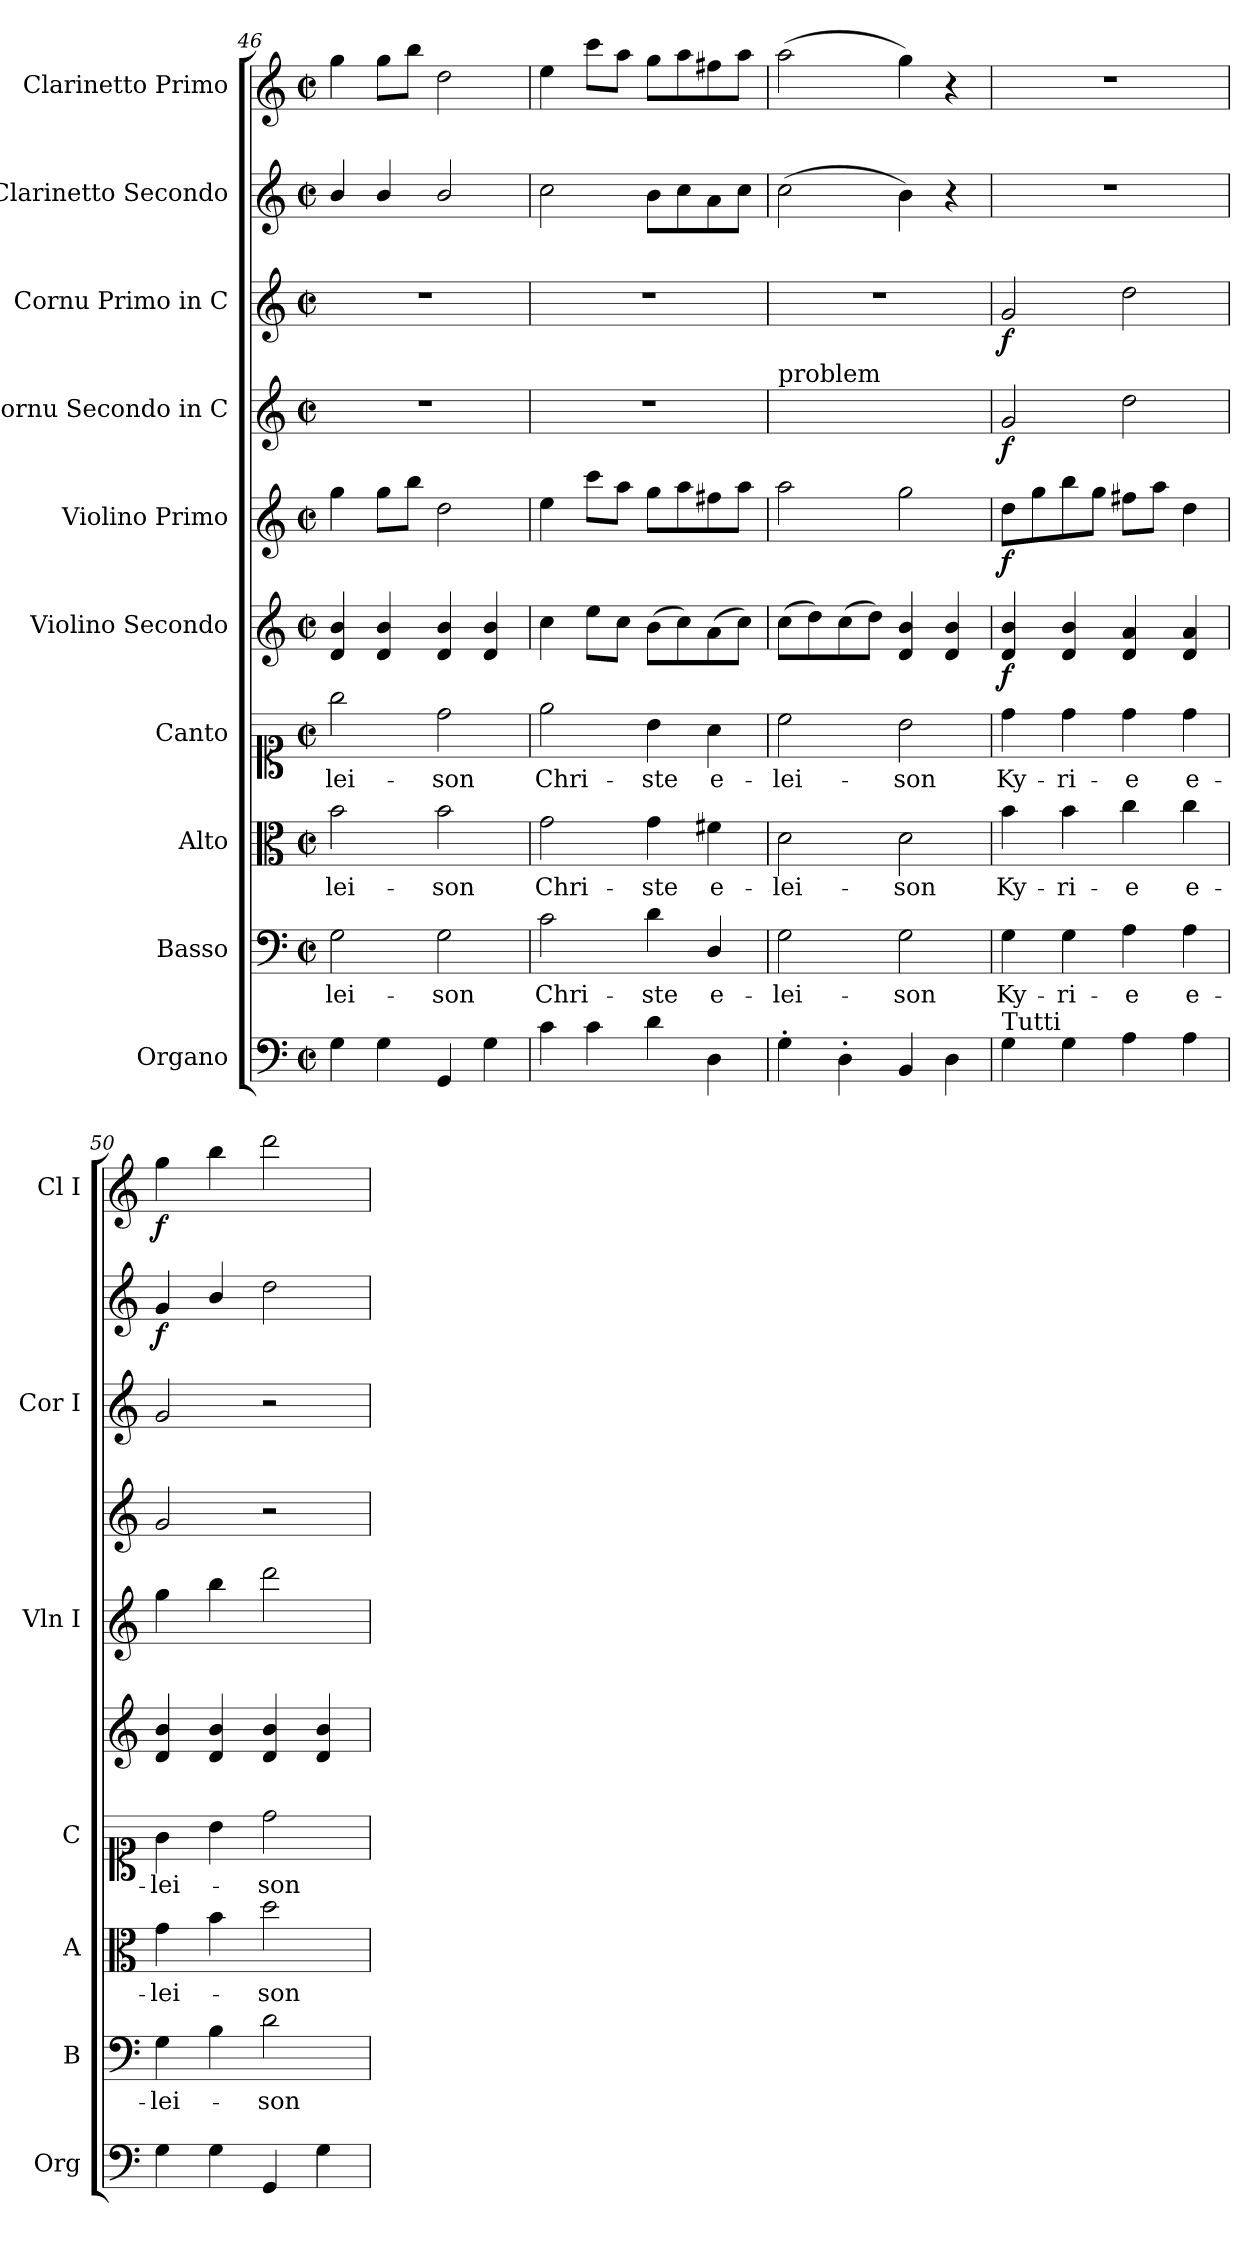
**kern	**kern	**text	**kern	**text	**kern	**text	**kern	**dynam	**kern	**dynam	**kern	**dynam	**kern	**dynam	**kern	**dynam	**kern	**dynam
*part10	*part9	*part9	*part8	*part8	*part7	*part7	*part6	*part6	*part5	*part5	*part4	*part4	*part3	*part3	*part2	*part2	*part1	*part1
*staff10	*staff9	*staff9	*staff8	*staff8	*staff7	*staff7	*staff6	*staff6	*staff5	*staff5	*staff4	*staff4	*staff3	*staff3	*staff2	*staff2	*staff1	*staff1
*I"Organo	*I"Basso	*	*I"Alto	*	*I"Canto	*	*I"Violino Secondo	*	*I"Violino Primo	*	*I"Cornu Secondo in C	*	*I"Cornu Primo in C	*	*I"Clarinetto Secondo	*	*I"Clarinetto Primo	*
*I'Org	*I'B	*	*I'A	*	*I'C	*	*	*	*I'Vln I	*	*	*	*I'Cor I	*	*	*	*I'Cl I	*
*clefF4	*clefF4	*	*clefC3	*	*clefC1	*	*clefG2	*	*clefG2	*	*clefG2	*	*clefG2	*	*clefG2	*	*clefG2	*
*k[]	*k[]	*	*k[]	*	*k[]	*	*k[]	*	*k[]	*	*k[]	*	*k[]	*	*k[]	*	*k[]	*
*C:	*C:	*	*C:	*	*C:	*	*C:	*	*C:	*	*C:	*	*C:	*	*C:	*	*C:	*
*M2/2	*M2/2	*	*M2/2	*	*M2/2	*	*M2/2	*	*M2/2	*	*M2/2	*	*M2/2	*	*M2/2	*	*M2/2	*
*met(c|)	*met(c|)	*	*met(c|)	*	*met(c|)	*	*met(c|)	*	*met(c|)	*	*met(c|)	*	*met(c|)	*	*met(c|)	*	*met(c|)	*
=46	=46	=46	=46	=46	=46	=46	=46	=46	=46	=46	=46	=46	=46	=46	=46	=46	=46	=46
4G	2G	-lei-	2b	-lei-	2gg	-lei-	4d 4b	.	4gg	.	1r	.	1r	.	4b/	.	4gg	.
4G	.	.	.	.	.	.	4d 4b	.	8ggL	.	.	.	.	.	4b/	.	8ggL	.
.	.	.	.	.	.	.	.	.	8bbJ	.	.	.	.	.	.	.	8bbJ	.
4GG	2G	-son	2b	-son	2dd	-son	4d 4b	.	2dd	.	.	.	.	.	2b/	.	2dd	.
4G	.	.	.	.	.	.	4d 4b	.	.	.	.	.	.	.	.	.	.	.
=47	=47	=47	=47	=47	=47	=47	=47	=47	=47	=47	=47	=47	=47	=47	=47	=47	=47	=47
4c	2c	Chri-	2g	Chri-	2ee	Chri-	4cc	.	4ee	.	1r	.	1r	.	2cc	.	4ee	.
4c	.	.	.	.	.	.	8eeL	.	8cccL	.	.	.	.	.	.	.	8cccL	.
.	.	.	.	.	.	.	8ccJ	.	8aaJ	.	.	.	.	.	.	.	8aaJ	.
4d	4d	-ste	4g	-ste	4b	-ste	(>8bL	.	8ggL	.	.	.	.	.	8bL	.	8ggL	.
.	.	.	.	.	.	.	8cc)	.	8aa	.	.	.	.	.	8cc	.	8aa	.
4D	4D/	e-	4f#X	e-	4a	e-	(>8a	.	8ff#X	.	.	.	.	.	8a	.	8ff#X	.
.	.	.	.	.	.	.	8ccJ)	.	8aaJ	.	.	.	.	.	8ccJ	.	8aaJ	.
=48	=48	=48	=48	=48	=48	=48	=48	=48	=48	=48	=48	=48	=48	=48	=48	=48	=48	=48
!	!	!	!	!	!	!	!	!	!	!	!LO:TX:a:t=problem	!	!	!	!	!	!	!
4G'	2G	-lei-	2d	-lei-	2cc	-lei-	(>8ccL	.	2aa	.	1ryy	.	1r	.	(>2cc	.	(>2aa	.
.	.	.	.	.	.	.	8dd)	.	.	.	.	.	.	.	.	.	.	.
4D'	.	.	.	.	.	.	(>8cc	.	.	.	.	.	.	.	.	.	.	.
.	.	.	.	.	.	.	8ddJ)	.	.	.	.	.	.	.	.	.	.	.
4BB	2G	-son	2d	-son	2b	-son	4d 4b	.	2gg	.	.	.	.	.	4b)	.	4gg)	.
4D	.	.	.	.	.	.	4d 4b	.	.	.	.	.	.	.	4r	.	4r	.
=49	=49	=49	=49	=49	=49	=49	=49	=49	=49	=49	=49	=49	=49	=49	=49	=49	=49	=49
!LO:TX:a:t=Tutti	!	!	!	!	!	!	!	!	!	!	!	!	!	!	!	!	!	!
4G	4G	Ky-	4b	Ky-	4dd	Ky-	4d 4b	f	8ddL	f	2g	f	2g	f	1r	.	1r	.
.	.	.	.	.	.	.	.	.	8gg	.	.	.	.	.	.	.	.	.
4G	4G	-ri-	4b	-ri-	4dd	-ri-	4d 4b	.	8bb	.	.	.	.	.	.	.	.	.
.	.	.	.	.	.	.	.	.	8ggJ	.	.	.	.	.	.	.	.	.
4A	4A	-e	4cc	-e	4dd	-e	4d 4a	.	8ff#XL	.	2dd	.	2dd	.	.	.	.	.
.	.	.	.	.	.	.	.	.	8aaJ	.	.	.	.	.	.	.	.	.
4A	4A	e-	4cc	e-	4dd	e-	4d 4a	.	4dd	.	.	.	.	.	.	.	.	.
=50	=50	=50	=50	=50	=50	=50	=50	=50	=50	=50	=50	=50	=50	=50	=50	=50	=50	=50
4G	4G	-lei-	4g	-lei-	4g	-lei-	4d 4b	.	4gg	.	2g	.	2g	.	4g	f	4gg	f
4G	4B	.	4b	.	4b	.	4d 4b	.	4bb	.	.	.	.	.	4b/	.	4bb	.
4GG	2d	-son	2dd	-son	2dd	-son	4d 4b	.	2ddd	.	2r	.	2r	.	2dd	.	2ddd	.
4G	.	.	.	.	.	.	4d 4b	.	.	.	.	.	.	.	.	.	.	.
=	=	=	=	=	=	=	=	=	=	=	=	=	=	=	=	=	=	=
*-	*-	*-	*-	*-	*-	*-	*-	*-	*-	*-	*-	*-	*-	*-	*-	*-	*-	*-
